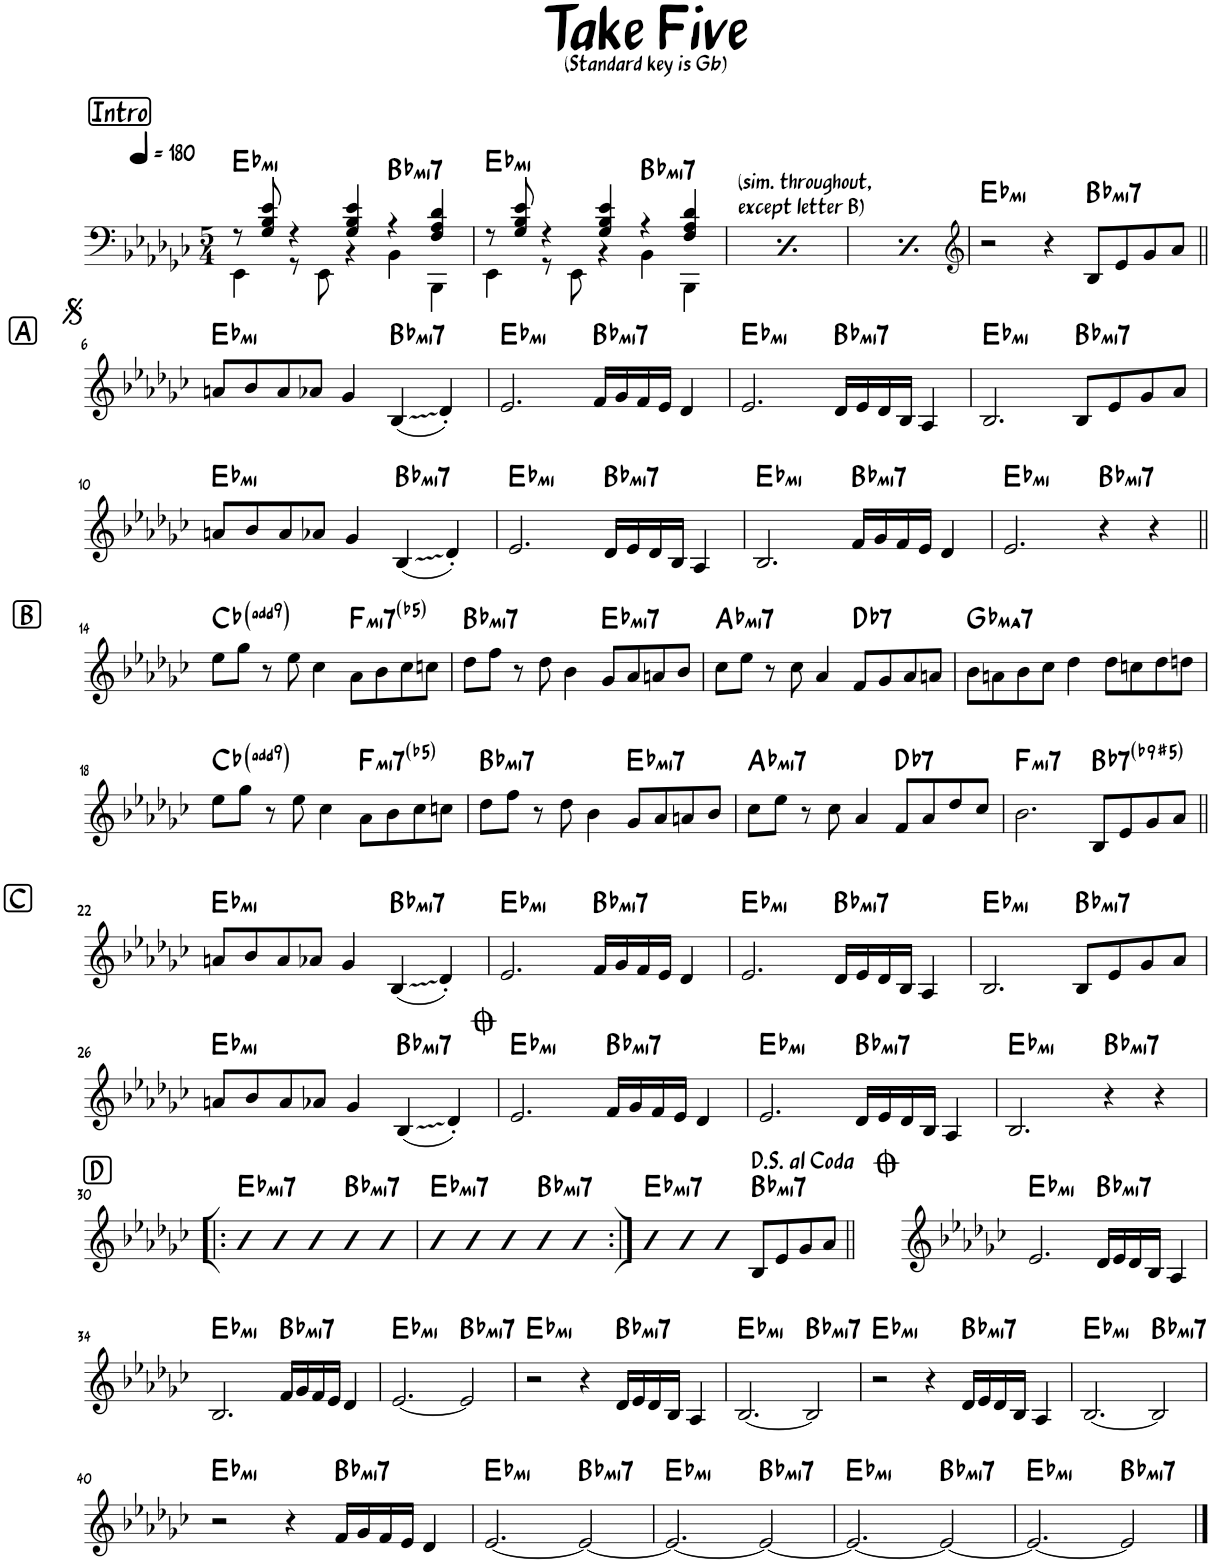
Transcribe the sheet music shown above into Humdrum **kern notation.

**kern	**harte
*part1	*part1
*staff1	*
*I"Piano	*
*I'Pno	*
*clefF4	*
*k[b-e-a-d-g-c-]	*
*M5/4	*
*MM180	*
!!LO:REH:place=s1:a:rj:fs=14:t=Intro
=1	=1
*^	*
!	!	!LO:H:kt=mi
8r	4EE-\	Eb:min
8G-/ 8B-/ 8e-/	.	.
4r	8r	.
.	8EE-\	.
4G-/ 4B-/ 4e-/	4r	.
!	!	!LO:H:kt=mi7
4r	4BB-\	Bb:min7
4F/ 4A-/ 4d-/	4BBB-\	.
=2	=2	=2
!	!	!LO:H:kt=mi
8r	4EE-\	Eb:min
8G-/ 8B-/ 8e-/	.	.
4r	8r	.
.	8EE-\	.
4G-/ 4B-/ 4e-/	4r	.
!	!	!LO:H:kt=mi7
4r	4BB-\	Bb:min7
4F/ 4A-/ 4d-/	4BBB-\	.
=3	=3	=3
!	!	!LO:H:kt=mi
8r	4EE-\	Eb:min
8G-/ 8B-/ 8e-/	.	.
4r	8r	.
.	8EE-\	.
4G-/ 4B-/ 4e-/	4r	.
!	!	!LO:H:kt=mi7
4r	4BB-\	Bb:min7
4F/ 4A-/ 4d-/	4BBB-\	.
=4	=4	=4
!	!	!LO:H:kt=mi
8r	4EE-\	Eb:min
8G-/ 8B-/ 8e-/	.	.
4r	8r	.
.	8EE-\	.
4G-/ 4B-/ 4e-/	4r	.
!	!	!LO:H:kt=mi7
4r	4BB-\	Bb:min7
4F/ 4A-/ 4d-/	4BBB-\	.
*v	*v	*
=5	=5
*clefG2	*
*^	*
!	!	!LO:H:kt=mi
*v	*v	*
2r	Eb:min
4r	.
!	!LO:H:kt=mi7
8B-/L	Bb:min7
8e-/	.
8g-/	.
8a-/J	.
!!LO:LB:g=z
!!LO:REH:place=s1:a:rj:fs=14:t=A
=6||	=6||
!	!LO:H:kt=mi
8an/L	Eb:min
8b-/	.
8a/	.
8a-X/J	.
4g-/	.
!	!LO:H:kt=mi7
(4B-/	Bb:min7
4d-'/)	.
=7	=7
!	!LO:H:kt=mi
2.e-/	Eb:min
!	!LO:H:kt=mi7
16f/LL	Bb:min7
16g-/	.
16f/	.
16e-/JJ	.
4d-/	.
=8	=8
!	!LO:H:kt=mi
2.e-/	Eb:min
!	!LO:H:kt=mi7
16d-/LL	Bb:min7
16e-/	.
16d-/	.
16B-/JJ	.
4A-/	.
=9	=9
!	!LO:H:kt=mi
2.B-/	Eb:min
!	!LO:H:kt=mi7
8B-/L	Bb:min7
8e-/	.
8g-/	.
8a-/J	.
!!LO:LB:g=z
=10	=10
!	!LO:H:kt=mi
8an/L	Eb:min
8b-/	.
8a/	.
8a-X/J	.
4g-/	.
!	!LO:H:kt=mi7
(4B-/	Bb:min7
4d-'/)	.
=11	=11
!	!LO:H:kt=mi
2.e-/	Eb:min
!	!LO:H:kt=mi7
16d-/LL	Bb:min7
16e-/	.
16d-/	.
16B-/JJ	.
4A-/	.
=12	=12
!	!LO:H:kt=mi
2.B-/	Eb:min
!	!LO:H:kt=mi7
16f/LL	Bb:min7
16g-/	.
16f/	.
16e-/JJ	.
4d-/	.
=13	=13
!	!LO:H:kt=mi
2.e-/	Eb:min
!	!LO:H:kt=mi7
4r	Bb:min7
4r	.
!!LO:LB:g=z
!!LO:REH:place=s1:a:rj:fs=14:t=B
=14||	=14||
8ee-\L	Cb:maj(9)
8gg-\J	.
8r	.
8ee-\	.
4cc-\	.
!	!LO:H:kt=mi7(b5)
8a-\L	F:hdim7
8b-\	.
8cc-\	.
8ccn\J	.
=15	=15
!	!LO:H:kt=mi7
8dd-\L	Bb:min7
8ff\J	.
8r	.
8dd-\	.
4b-\	.
!	!LO:H:kt=mi7
8g-/L	Eb:min7
8a-/	.
8an/	.
8b-/J	.
=16	=16
!	!LO:H:kt=mi7
8cc-\L	Ab:min7
8ee-\J	.
8r	.
8cc-\	.
4a-/	.
!	!LO:H:kt=7
8f/L	Db:7
8g-/	.
8a-/	.
8an/J	.
=17	=17
!	!LO:H:kt=ma7
8b-\L	Gb:maj7
8an\	.
8b-\	.
8cc-\J	.
4dd-\	.
8dd-\L	.
8ccn\	.
8dd-\	.
8ddn\J	.
!!LO:LB:g=z
=18	=18
8ee-\L	Cb:maj(9)
8gg-\J	.
8r	.
8ee-\	.
4cc-\	.
!	!LO:H:kt=mi7(b5)
8a-\L	F:hdim7
8b-\	.
8cc-\	.
8ccn\J	.
=19	=19
!	!LO:H:kt=mi7
8dd-\L	Bb:min7
8ff\J	.
8r	.
8dd-\	.
4b-\	.
!	!LO:H:kt=mi7
8g-/L	Eb:min7
8a-/	.
8an/	.
8b-/J	.
=20	=20
!	!LO:H:kt=mi7
8cc-\L	Ab:min7
8ee-\J	.
8r	.
8cc-\	.
4a-/	.
!	!LO:H:kt=7
8f/L	Db:7
8a-/	.
8dd-/	.
8cc-/J	.
=21	=21
!	!LO:H:kt=mi7
2.b-\	F:min7
!	!LO:H:kt=7
8B-/L	Bb:(3,#5,b7,b9)
8e-/	.
8g-/	.
8a-/J	.
!!LO:LB:g=z
!!LO:REH:place=s1:a:rj:fs=14:t=C
=22||	=22||
!	!LO:H:kt=mi
8an/L	Eb:min
8b-/	.
8a/	.
8a-X/J	.
4g-/	.
!	!LO:H:kt=mi7
(4B-/	Bb:min7
4d-'/)	.
=23	=23
!	!LO:H:kt=mi
2.e-/	Eb:min
!	!LO:H:kt=mi7
16f/LL	Bb:min7
16g-/	.
16f/	.
16e-/JJ	.
4d-/	.
=24	=24
!	!LO:H:kt=mi
2.e-/	Eb:min
!	!LO:H:kt=mi7
16d-/LL	Bb:min7
16e-/	.
16d-/	.
16B-/JJ	.
4A-/	.
=25	=25
!	!LO:H:kt=mi
2.B-/	Eb:min
!	!LO:H:kt=mi7
8B-/L	Bb:min7
8e-/	.
8g-/	.
8a-/J	.
!!LO:LB:g=z
=26	=26
!	!LO:H:kt=mi
8an/L	Eb:min
8b-/	.
8a/	.
8a-X/J	.
4g-/	.
!	!LO:H:kt=mi7
(4B-/	Bb:min7
4d-'/)	.
=27	=27
!	!LO:H:kt=mi
2.e-/	Eb:min
!	!LO:H:kt=mi7
16f/LL	Bb:min7
16g-/	.
16f/	.
16e-/JJ	.
4d-/	.
=28	=28
!	!LO:H:kt=mi
2.e-/	Eb:min
!	!LO:H:kt=mi7
16d-/LL	Bb:min7
16e-/	.
16d-/	.
16B-/JJ	.
4A-/	.
=29	=29
!	!LO:H:kt=mi
2.B-/	Eb:min
!	!LO:H:kt=mi7
4r	Bb:min7
4r	.
!!LO:LB:g=z
!!LO:REH:place=s1:a:rj:fs=14:t=D
=30!|:	=30!|:
!	!LO:H:kt=mi7
4b-	Eb:min7
4b-	.
4b-	.
!	!LO:H:kt=mi7
4b-	Bb:min7
4b-	.
=31	=31
!	!LO:H:kt=mi7
4b-	Eb:min7
4b-	.
4b-	.
!	!LO:H:kt=mi7
4b-	Bb:min7
4b-	.
=32:|!	=32:|!
!	!LO:H:kt=mi7
4b-	Eb:min7
4b-	.
4b-	.
!	!LO:H:kt=mi7
8B-/L	Bb:min7
8e-/	.
8g-/	.
8a-/J	.
=33||	=33||
!	!LO:H:kt=mi
2.e-/	Eb:min
!	!LO:H:kt=mi7
16d-/LL	Bb:min7
16e-/	.
16d-/	.
16B-/JJ	.
4A-/	.
!!LO:LB:g=z
=34	=34
!	!LO:H:kt=mi
2.B-/	Eb:min
!	!LO:H:kt=mi7
16f/LL	Bb:min7
16g-/	.
16f/	.
16e-/JJ	.
4d-/	.
=35	=35
!	!LO:H:kt=mi
[2.e-/	Eb:min
!	!LO:H:kt=mi7
2e-/]	Bb:min7
=36	=36
!	!LO:H:kt=mi
2r	Eb:min
4r	.
!	!LO:H:kt=mi7
16d-/LL	Bb:min7
16e-/	.
16d-/	.
16B-/JJ	.
4A-/	.
=37	=37
!	!LO:H:kt=mi
[2.B-/	Eb:min
!	!LO:H:kt=mi7
2B-/]	Bb:min7
=38	=38
!	!LO:H:kt=mi
2r	Eb:min
4r	.
!	!LO:H:kt=mi7
16d-/LL	Bb:min7
16e-/	.
16d-/	.
16B-/JJ	.
4A-/	.
=39	=39
!	!LO:H:kt=mi
[2.B-/	Eb:min
!	!LO:H:kt=mi7
2B-/]	Bb:min7
!!LO:LB:g=z
=40	=40
!	!LO:H:kt=mi
2r	Eb:min
4r	.
!	!LO:H:kt=mi7
16f/LL	Bb:min7
16g-/	.
16f/	.
16e-/JJ	.
4d-/	.
=41	=41
!	!LO:H:kt=mi
[2.e-/	Eb:min
!	!LO:H:kt=mi7
2e-/_	Bb:min7
=42	=42
!	!LO:H:kt=mi
2.e-/_	Eb:min
!	!LO:H:kt=mi7
2e-/_	Bb:min7
=43	=43
!	!LO:H:kt=mi
2.e-/_	Eb:min
!	!LO:H:kt=mi7
2e-/_	Bb:min7
=44	=44
!	!LO:H:kt=mi
2.e-/_	Eb:min
!	!LO:H:kt=mi7
2e-/]	Bb:min7
==	==
*-	*-
